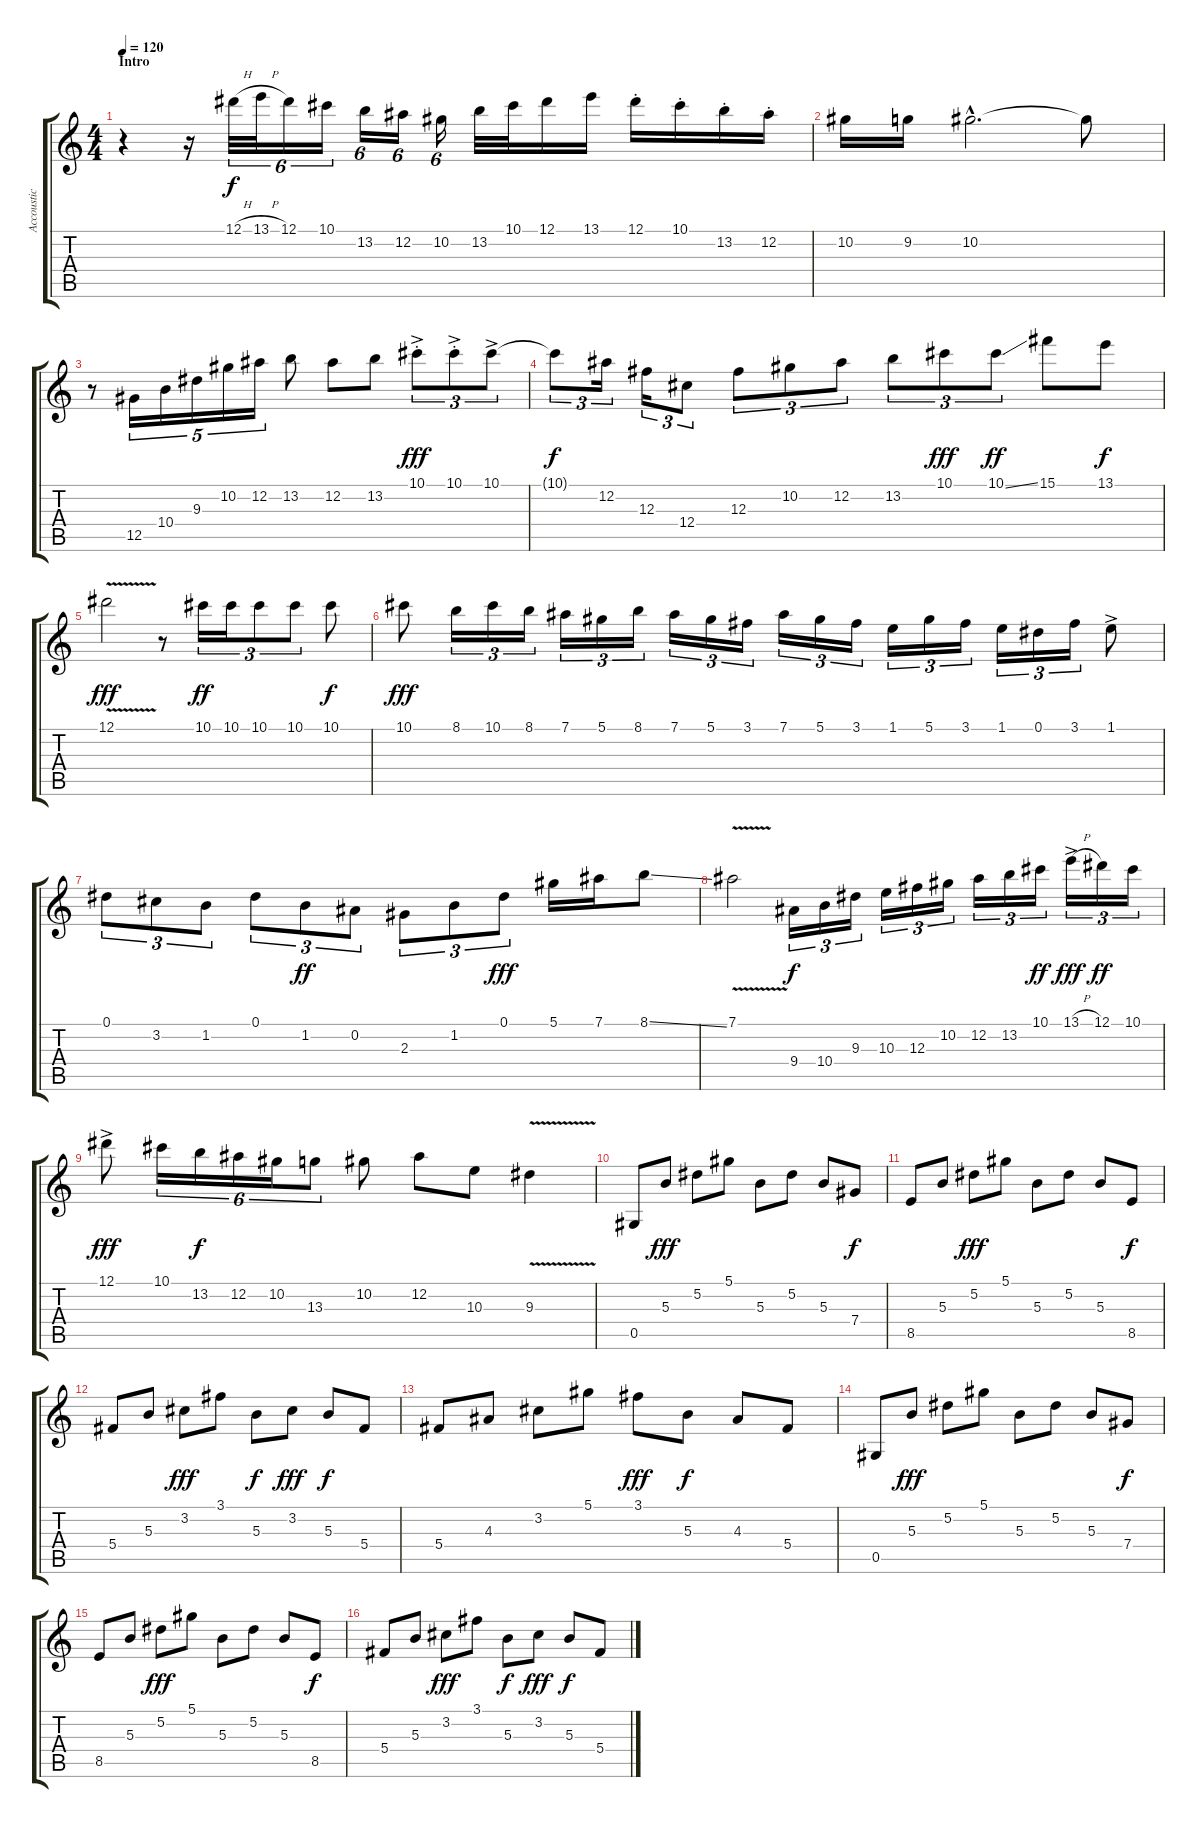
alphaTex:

\track ("Accoustic Guitar Nylon" "Accoustic ") {instrument acousticguitarnylon}
\staff {score tabs}
\tuning (Eb4 Bb3 Gb3 Db3 Ab2 Eb2) {hide}
\ts (4 4)
\section ("" "Intro")
\tempo 120
\clef g2
\ks c
r.4{dy f instrument acousticguitarnylon} r.16 12.1{h}.32{tu (6 4)} 13.1{h}.32{tu (6 4)} 12.1.16{tu (6 4)} 10.1.16{tu (6 4)} 13.2.16{tu (6 4)} 12.2.16{tu (6 4)} 10.2.16{tu (6 4)} 13.2.32 10.1.32 12.1.16 13.1.16 12.1{st}.16 10.1{st}.16 13.2{st}.16 12.2{st}.16 |
10.2.16 9.2.16 10.2{hac}.2{d} 10.2{t}.8 |
r.8 12.5.16{tu (5 4)} 10.4.16{tu (5 4)} 9.3.16{tu (5 4)} 10.2.16{tu (5 4)} 12.2.16{tu (5 4)} 13.2.8 12.2.8 13.2.8 10.1{ac st}.8{tu (3 2) dy fff} 10.1{ac st}.8{tu (3 2)} 10.1{ac}.8{tu (3 2)} |
10.1{t}.8{tu (3 2) dy f} 12.2.16{tu (3 2)} 12.3.16{tu (3 2)} 12.4.8{tu (3 2)} 12.3.8{tu (3 2)} 10.2.8{tu (3 2)} 12.2.8{tu (3 2)} 13.2.8{tu (3 2)} 10.1.8{tu (3 2) dy fff} 10.1{ss}.8{tu (3 2) dy ff} 15.1.8 13.1.8{dy f} |
12.1{v}.2{dy fff} r.8 10.1.16{tu (3 2) dy ff} 10.1.16{tu (3 2)} 10.1.8{tu (3 2)} 10.1.8{tu (3 2)} 10.1.8{dy f} |
10.1.8{dy fff} 8.1.16{tu (3 2)} 10.1.16{tu (3 2)} 8.1.16{tu (3 2)} 7.1.16{tu (3 2)} 5.1.16{tu (3 2)} 8.1.16{tu (3 2)} 7.1.16{tu (3 2)} 5.1.16{tu (3 2)} 3.1.16{tu (3 2)} 7.1.16{tu (3 2)} 5.1.16{tu (3 2)} 3.1.16{tu (3 2)} 1.1.16{tu (3 2)} 5.1.16{tu (3 2)} 3.1.16{tu (3 2)} 1.1.16{tu (3 2)} 0.1.16{tu (3 2)} 3.1.16{tu (3 2)} 1.1{ac}.8 |
0.1.8{tu (3 2)} 3.2.8{tu (3 2)} 1.2.8{tu (3 2)} 0.1.8{tu (3 2)} 1.2.8{tu (3 2) dy ff} 0.2.8{tu (3 2)} 2.3.8{tu (3 2)} 1.2.8{tu (3 2)} 0.1.8{tu (3 2) dy fff} 5.1.16 7.1.16 8.1{ss}.8 |
7.1{v}.2 9.4.16{tu (3 2) dy f} 10.4.16{tu (3 2)} 9.3.16{tu (3 2)} 10.3.16{tu (3 2)} 12.3.16{tu (3 2)} 10.2.16{tu (3 2)} 12.2.16{tu (3 2)} 13.2.16{tu (3 2)} 10.1.16{tu (3 2) dy ff} 13.1{h ac}.16{tu (3 2) dy fff} 12.1.16{tu (3 2) dy ff} 10.1.16{tu (3 2)} |
12.1{ac}.8{dy fff} 10.1.16{tu (6 4)} 13.2.16{tu (6 4) dy f} 12.2.16{tu (6 4)} 10.2.16{tu (6 4)} 13.3.8{tu (6 4)} 10.2.8 12.2.8 10.3.8 9.3{v}.4 |
\section ("" "")
0.5.8{volume 12 balance 13} 5.3.8{dy fff} 5.2.8 5.1.8 5.3.8 5.2.8 5.3.8 7.4.8{dy f} |
8.5.8 5.3.8 5.2.8{dy fff} 5.1.8 5.3.8 5.2.8 5.3.8 8.5.8{dy f} |
5.4.8 5.3.8 3.2.8{dy fff} 3.1.8 5.3.8{dy f} 3.2.8{dy fff} 5.3.8{dy f} 5.4.8 |
5.4.8 4.3.8 3.2.8 5.1.8 3.1.8{dy fff} 5.3.8{dy f} 4.3.8 5.4.8 |
0.5.8 5.3.8{dy fff} 5.2.8 5.1.8 5.3.8 5.2.8 5.3.8 7.4.8{dy f} |
8.5.8 5.3.8 5.2.8{dy fff} 5.1.8 5.3.8 5.2.8 5.3.8 8.5.8{dy f} |
5.4.8 5.3.8 3.2.8{dy fff} 3.1.8 5.3.8{dy f} 3.2.8{dy fff} 5.3.8{dy f} 5.4.8
